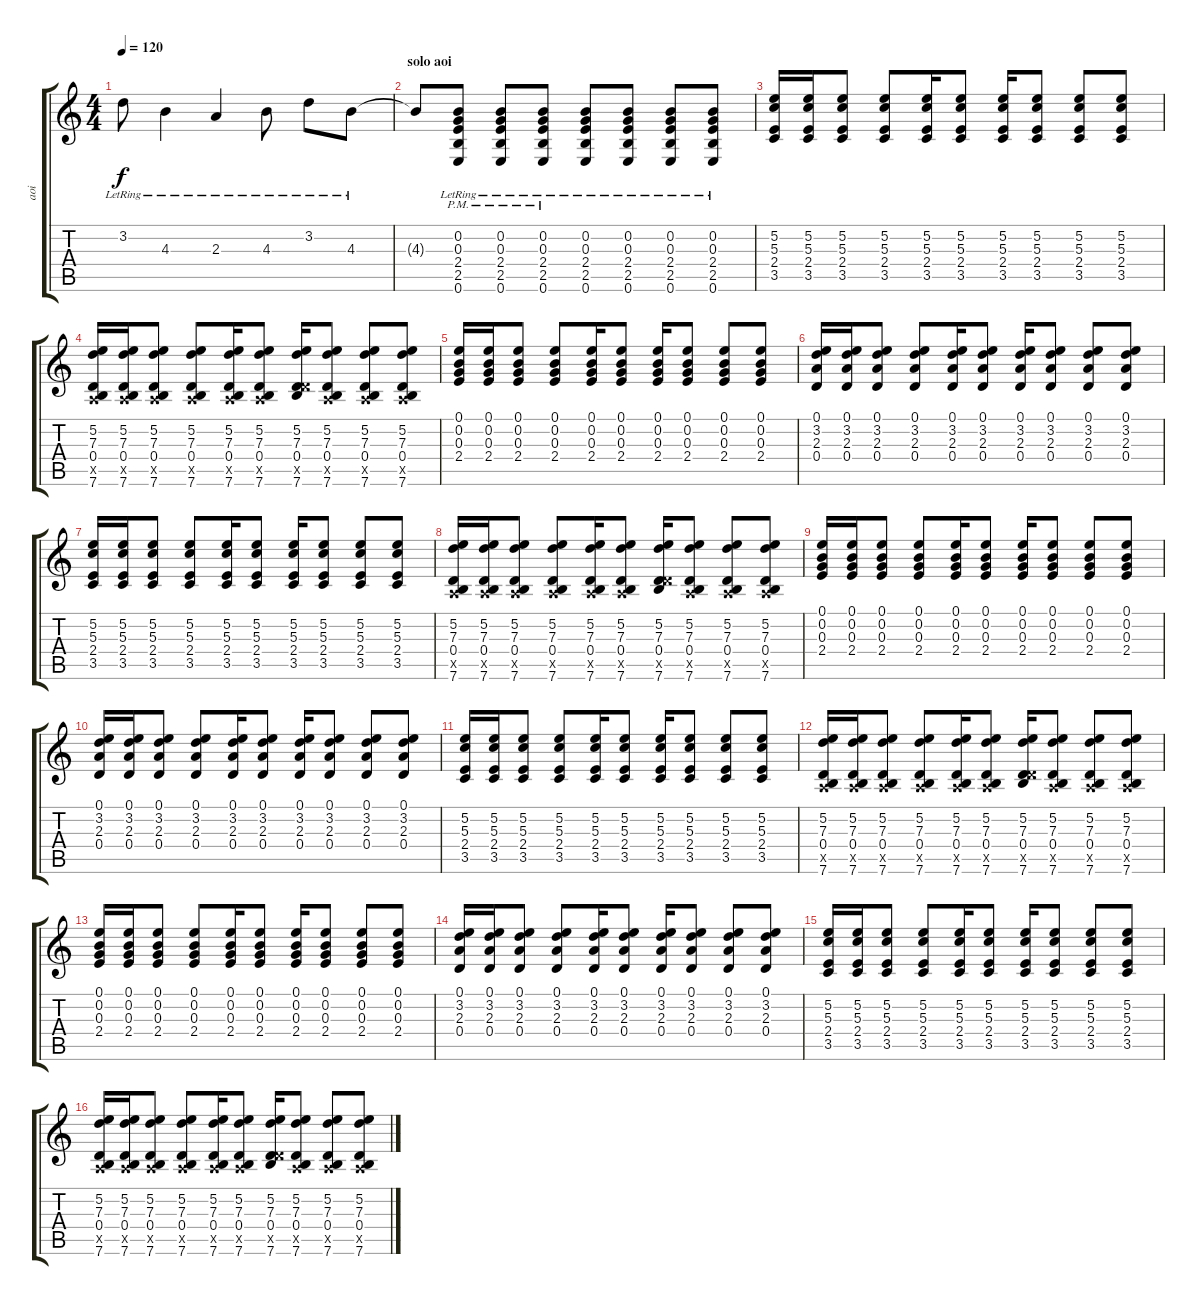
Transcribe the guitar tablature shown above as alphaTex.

\track ("aoi " "aoi ") {instrument acousticguitarsteel}
\staff {score tabs}
\tuning (E4 B3 G3 D3 A2 E2) {hide}
\ts (4 4)
\tempo 120
\clef g2
\ks c
3.2{lr}.8{dy f} 4.3{lr}.4 2.3{lr}.4 4.3{lr}.8 3.2{lr}.8 4.3{lr}.8 |
\section ("" "solo aoi")
4.3{t}.8 (0.2 0.3 2.4 2.5{pm} 0.6{lr}).8 (0.2 0.3 2.4 2.5{pm} 0.6{lr}).8 (0.2 0.3 2.4 2.5{pm} 0.6{lr}).8 (0.2 0.3 2.4 2.5 0.6{lr}).8 (0.2 0.3 2.4 2.5 0.6{lr}).8 (0.2 0.3 2.4 2.5 0.6{lr}).8 (0.2 0.3 2.4 2.5 0.6{lr}).8 |
(5.2 5.3 2.4 3.5).16{volume 11} (5.2 5.3 2.4 3.5).16 (5.2 5.3 2.4 3.5).8 (5.2 5.3 2.4 3.5).8 (5.2 5.3 2.4 3.5).16 (5.2 5.3 2.4 3.5).8 (5.2 5.3 2.4 3.5).16 (5.2 5.3 2.4 3.5).8 (5.2 5.3 2.4 3.5).8 (5.2 5.3 2.4 3.5).8 |
(5.2 7.3 0.4 0.5{x} 7.6).16 (5.2 7.3 0.4 0.5{x} 7.6).16 (5.2 7.3 0.4 0.5{x} 7.6).8 (5.2 7.3 0.4 0.5{x} 7.6).8 (5.2 7.3 0.4 0.5{x} 7.6).16 (5.2 7.3 0.4 0.5{x} 7.6).8 (5.2 7.3 0.4 5.5{x} 7.6).16 (5.2 7.3 0.4 0.5{x} 7.6).8 (5.2 7.3 0.4 0.5{x} 7.6).8 (5.2 7.3 0.4 0.5{x} 7.6).8 |
(0.1 0.2 0.3 2.4).16 (0.1 0.2 0.3 2.4).16 (0.1 0.2 0.3 2.4).8 (0.1 0.2 0.3 2.4).8 (0.1 0.2 0.3 2.4).16 (0.1 0.2 0.3 2.4).8 (0.1 0.2 0.3 2.4).16 (0.1 0.2 0.3 2.4).8 (0.1 0.2 0.3 2.4).8 (0.1 0.2 0.3 2.4).8 |
(0.1 3.2 2.3 0.4).16 (0.1 3.2 2.3 0.4).16 (0.1 3.2 2.3 0.4).8 (0.1 3.2 2.3 0.4).8 (0.1 3.2 2.3 0.4).16 (0.1 3.2 2.3 0.4).8 (0.1 3.2 2.3 0.4).16 (0.1 3.2 2.3 0.4).8 (0.1 3.2 2.3 0.4).8 (0.1 3.2 2.3 0.4).8 |
(5.2 5.3 2.4 3.5).16 (5.2 5.3 2.4 3.5).16 (5.2 5.3 2.4 3.5).8 (5.2 5.3 2.4 3.5).8 (5.2 5.3 2.4 3.5).16 (5.2 5.3 2.4 3.5).8 (5.2 5.3 2.4 3.5).16 (5.2 5.3 2.4 3.5).8 (5.2 5.3 2.4 3.5).8 (5.2 5.3 2.4 3.5).8 |
(5.2 7.3 0.4 0.5{x} 7.6).16 (5.2 7.3 0.4 0.5{x} 7.6).16 (5.2 7.3 0.4 0.5{x} 7.6).8 (5.2 7.3 0.4 0.5{x} 7.6).8 (5.2 7.3 0.4 0.5{x} 7.6).16 (5.2 7.3 0.4 0.5{x} 7.6).8 (5.2 7.3 0.4 5.5{x} 7.6).16 (5.2 7.3 0.4 0.5{x} 7.6).8 (5.2 7.3 0.4 0.5{x} 7.6).8 (5.2 7.3 0.4 0.5{x} 7.6).8 |
(0.1 0.2 0.3 2.4).16 (0.1 0.2 0.3 2.4).16 (0.1 0.2 0.3 2.4).8 (0.1 0.2 0.3 2.4).8 (0.1 0.2 0.3 2.4).16 (0.1 0.2 0.3 2.4).8 (0.1 0.2 0.3 2.4).16 (0.1 0.2 0.3 2.4).8 (0.1 0.2 0.3 2.4).8 (0.1 0.2 0.3 2.4).8 |
(0.1 3.2 2.3 0.4).16 (0.1 3.2 2.3 0.4).16 (0.1 3.2 2.3 0.4).8 (0.1 3.2 2.3 0.4).8 (0.1 3.2 2.3 0.4).16 (0.1 3.2 2.3 0.4).8 (0.1 3.2 2.3 0.4).16 (0.1 3.2 2.3 0.4).8 (0.1 3.2 2.3 0.4).8 (0.1 3.2 2.3 0.4).8 |
(5.2 5.3 2.4 3.5).16{volume 11} (5.2 5.3 2.4 3.5).16 (5.2 5.3 2.4 3.5).8 (5.2 5.3 2.4 3.5).8 (5.2 5.3 2.4 3.5).16 (5.2 5.3 2.4 3.5).8 (5.2 5.3 2.4 3.5).16 (5.2 5.3 2.4 3.5).8 (5.2 5.3 2.4 3.5).8 (5.2 5.3 2.4 3.5).8 |
(5.2 7.3 0.4 0.5{x} 7.6).16 (5.2 7.3 0.4 0.5{x} 7.6).16 (5.2 7.3 0.4 0.5{x} 7.6).8 (5.2 7.3 0.4 0.5{x} 7.6).8 (5.2 7.3 0.4 0.5{x} 7.6).16 (5.2 7.3 0.4 0.5{x} 7.6).8 (5.2 7.3 0.4 5.5{x} 7.6).16 (5.2 7.3 0.4 0.5{x} 7.6).8 (5.2 7.3 0.4 0.5{x} 7.6).8 (5.2 7.3 0.4 0.5{x} 7.6).8 |
(0.1 0.2 0.3 2.4).16 (0.1 0.2 0.3 2.4).16 (0.1 0.2 0.3 2.4).8 (0.1 0.2 0.3 2.4).8 (0.1 0.2 0.3 2.4).16 (0.1 0.2 0.3 2.4).8 (0.1 0.2 0.3 2.4).16 (0.1 0.2 0.3 2.4).8 (0.1 0.2 0.3 2.4).8 (0.1 0.2 0.3 2.4).8 |
(0.1 3.2 2.3 0.4).16 (0.1 3.2 2.3 0.4).16 (0.1 3.2 2.3 0.4).8 (0.1 3.2 2.3 0.4).8 (0.1 3.2 2.3 0.4).16 (0.1 3.2 2.3 0.4).8 (0.1 3.2 2.3 0.4).16 (0.1 3.2 2.3 0.4).8 (0.1 3.2 2.3 0.4).8 (0.1 3.2 2.3 0.4).8 |
(5.2 5.3 2.4 3.5).16 (5.2 5.3 2.4 3.5).16 (5.2 5.3 2.4 3.5).8 (5.2 5.3 2.4 3.5).8 (5.2 5.3 2.4 3.5).16 (5.2 5.3 2.4 3.5).8 (5.2 5.3 2.4 3.5).16 (5.2 5.3 2.4 3.5).8 (5.2 5.3 2.4 3.5).8 (5.2 5.3 2.4 3.5).8 |
(5.2 7.3 0.4 0.5{x} 7.6).16 (5.2 7.3 0.4 0.5{x} 7.6).16 (5.2 7.3 0.4 0.5{x} 7.6).8 (5.2 7.3 0.4 0.5{x} 7.6).8 (5.2 7.3 0.4 0.5{x} 7.6).16 (5.2 7.3 0.4 0.5{x} 7.6).8 (5.2 7.3 0.4 5.5{x} 7.6).16 (5.2 7.3 0.4 0.5{x} 7.6).8 (5.2 7.3 0.4 0.5{x} 7.6).8 (5.2 7.3 0.4 0.5{x} 7.6).8
